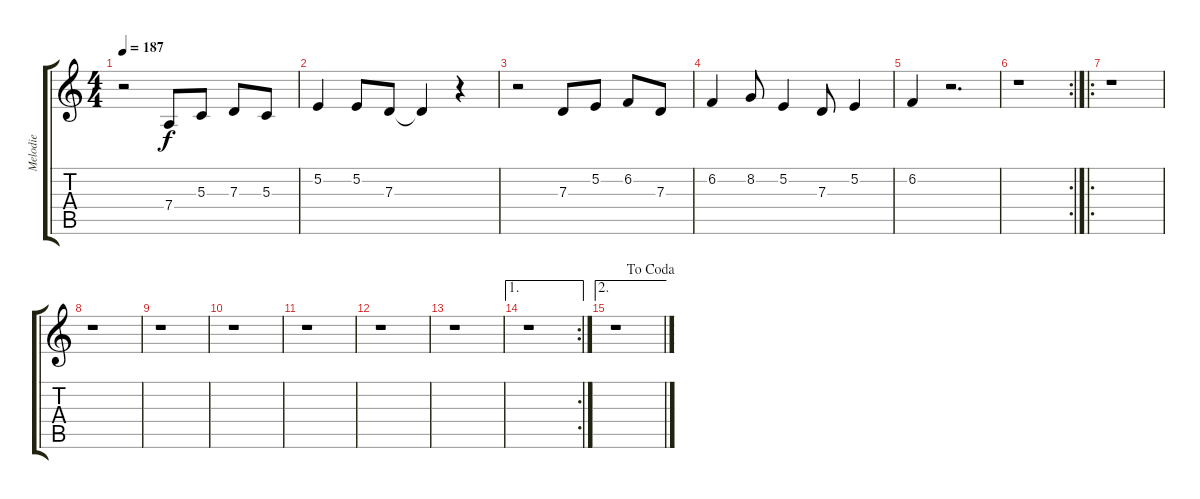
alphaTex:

\track ("Melodie" "Melodie") {instrument rockorgan}
\staff {score tabs}
\tuning (E4 B3 G3 D3 A2 E2) {hide}
\ts (4 4)
\tempo 187
\clef g2
\ks c
r.2{dy f} 7.4.8 5.3.8 7.3.8 5.3.8 |
5.2.4 5.2.8 7.3.8 7.3{t}.4 r.4 |
r.2 7.3.8 5.2.8 6.2.8 7.3.8 |
6.2.4 8.2.8 5.2.4 7.3.8 5.2.4 |
6.2.4 r.2{d} |
\rc 2
r.1 |
\ro
r.1 |
r.1 |
r.1 |
r.1 |
r.1 |
r.1 |
r.1 |
\ae 1
\rc 2
r.1 |
\ae 2
\jump dacoda
r.1
